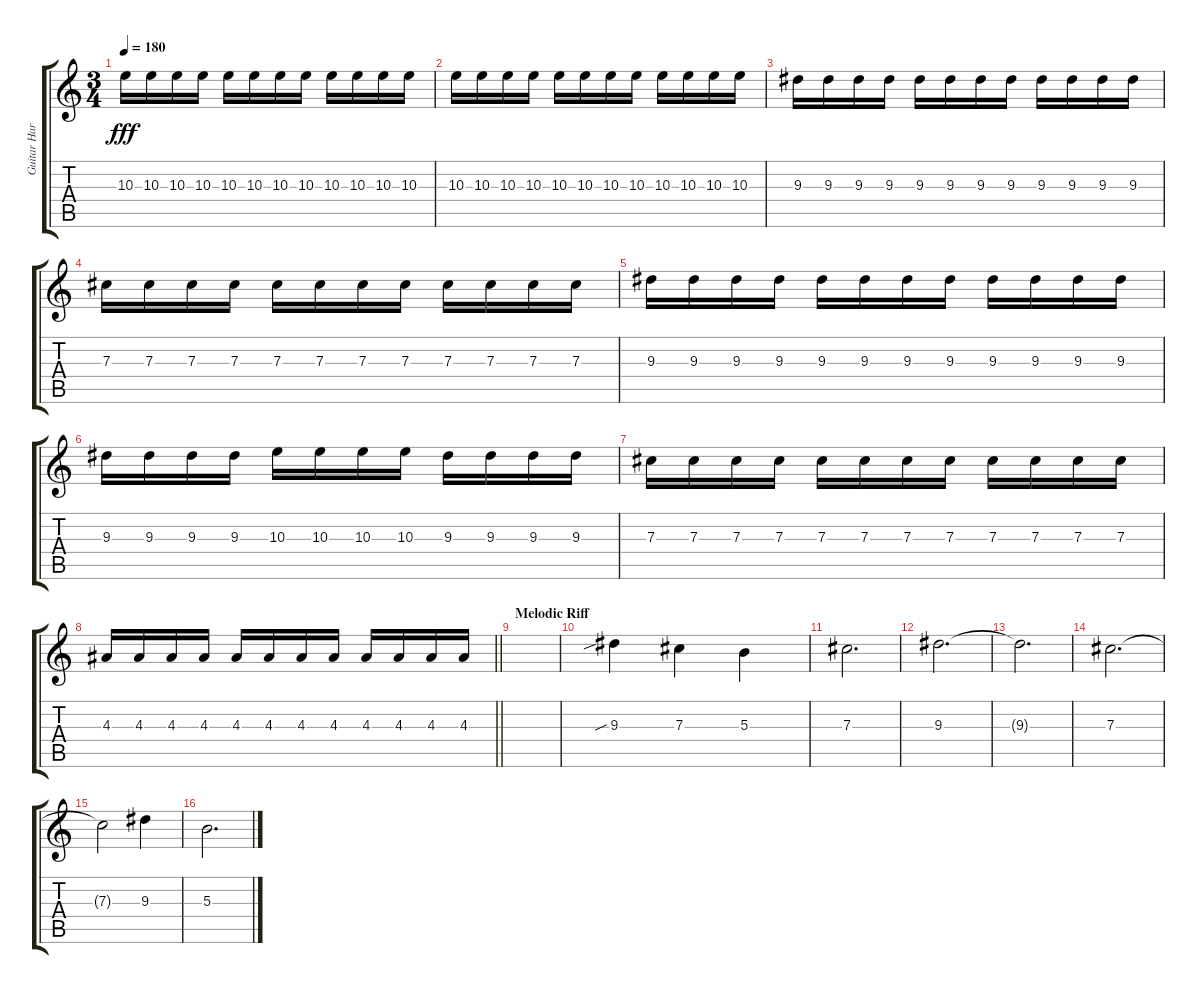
\track ("Guitar Harmonies" "Guitar Har") {instrument distortionguitar}
\staff {score tabs}
\tuning (Eb4 Bb3 Gb3 Db3 Ab2 Eb2) {hide}
\ts (3 4)
\tempo 180
\clef g2
\ks c
10.3.16{dy fff} 10.3.16 10.3.16 10.3.16 10.3.16 10.3.16 10.3.16 10.3.16 10.3.16 10.3.16 10.3.16 10.3.16 |
10.3.16 10.3.16 10.3.16 10.3.16 10.3.16 10.3.16 10.3.16 10.3.16 10.3.16 10.3.16 10.3.16 10.3.16 |
9.3.16 9.3.16 9.3.16 9.3.16 9.3.16 9.3.16 9.3.16 9.3.16 9.3.16 9.3.16 9.3.16 9.3.16 |
7.3.16 7.3.16 7.3.16 7.3.16 7.3.16 7.3.16 7.3.16 7.3.16 7.3.16 7.3.16 7.3.16 7.3.16 |
9.3.16 9.3.16 9.3.16 9.3.16 9.3.16 9.3.16 9.3.16 9.3.16 9.3.16 9.3.16 9.3.16 9.3.16 |
9.3.16 9.3.16 9.3.16 9.3.16 10.3.16 10.3.16 10.3.16 10.3.16 9.3.16 9.3.16 9.3.16 9.3.16 |
7.3.16 7.3.16 7.3.16 7.3.16 7.3.16 7.3.16 7.3.16 7.3.16 7.3.16 7.3.16 7.3.16 7.3.16 |
\barLineRight lightlight
4.3.16 4.3.16 4.3.16 4.3.16 4.3.16 4.3.16 4.3.16 4.3.16 4.3.16 4.3.16 4.3.16 4.3.16 |
\section ("" "Melodic Riff")
|
9.3{sib}.4 7.3.4 5.3.4 |
7.3.2{d} |
9.3.2{d} |
9.3{t}.2{d} |
7.3.2{d} |
7.3{t}.2 9.3.4 |
5.3.2{d}
